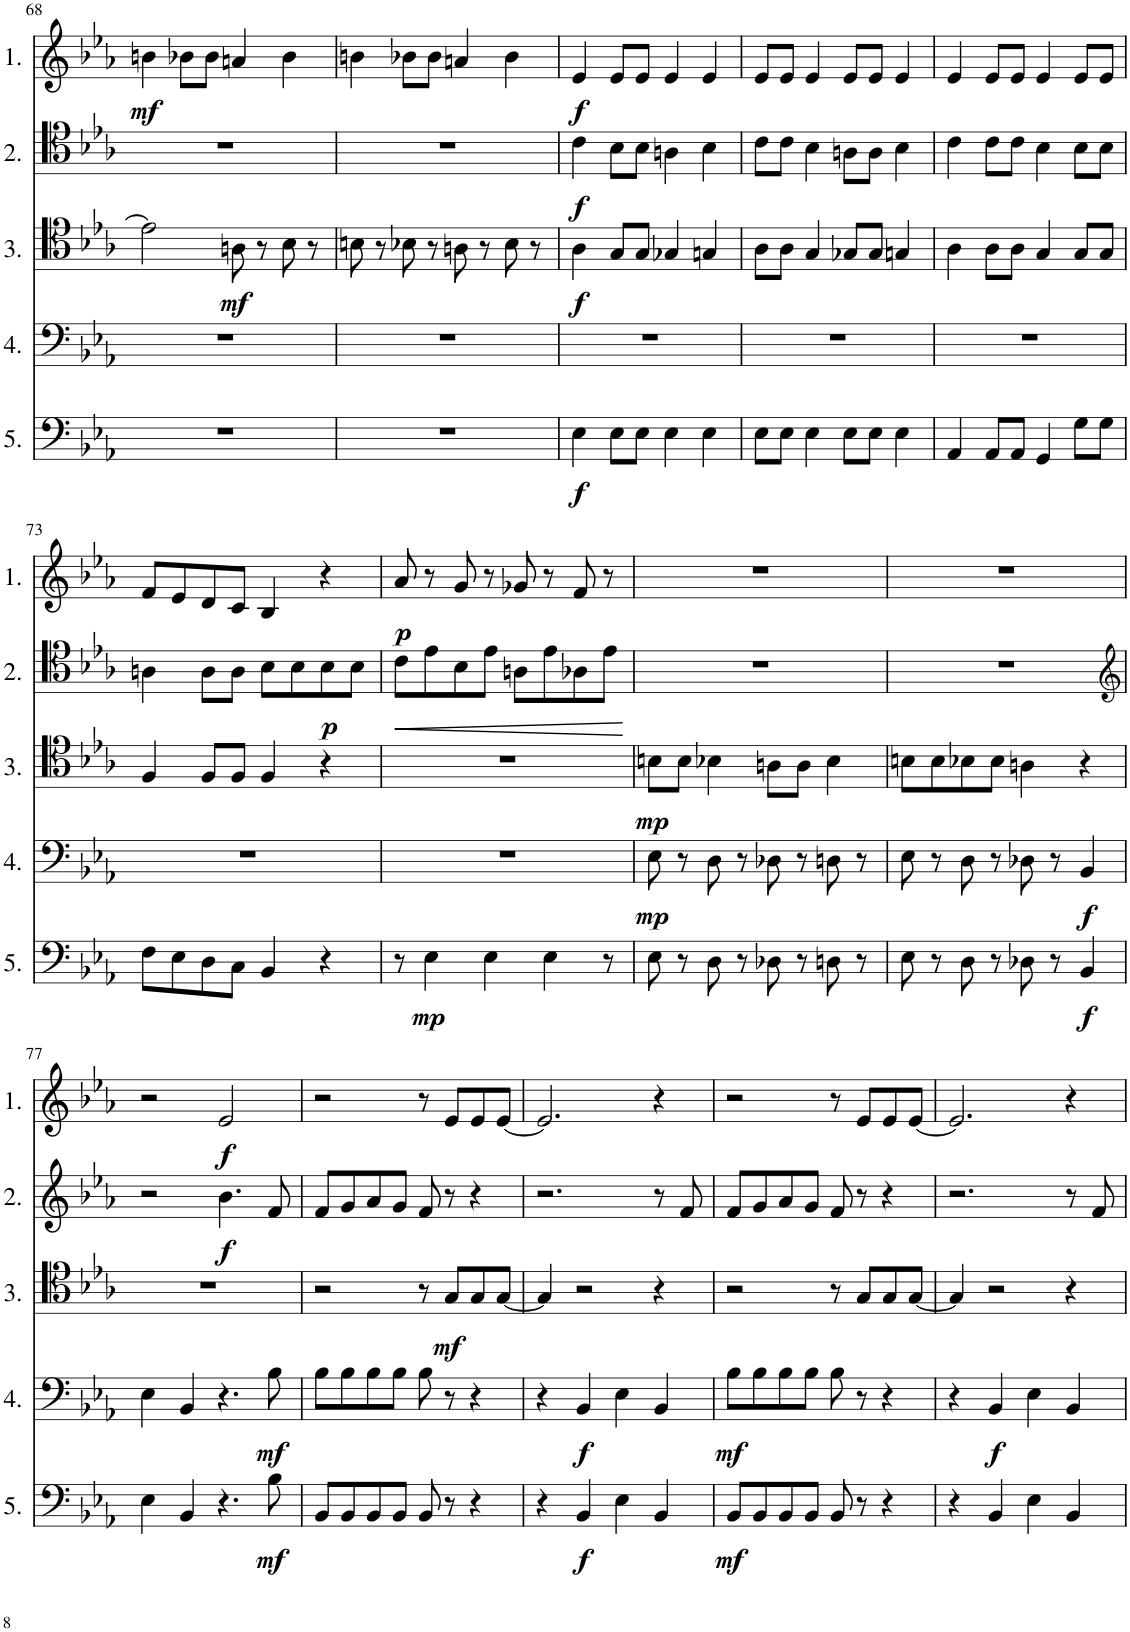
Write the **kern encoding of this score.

**kern	**dynam	**kern	**dynam	**kern	**dynam	**kern	**dynam	**kern	**dynam
*part5	*part5	*part4	*part4	*part3	*part3	*part2	*part2	*part1	*part1
*staff5	*staff5	*staff4	*staff4	*staff3	*staff3	*staff2	*staff2	*staff1	*staff1
*I"Cello 5	*	*I"Cello 4	*	*I"Cello 3	*	*I"Cello 2	*	*I"Cello 1	*
!!LO:PB:g=z
*clefF4	*	*clefF4	*	*clefC4	*	*clefC4	*	*clefG2	*
*k[b-e-a-]	*	*k[b-e-a-]	*	*k[b-e-a-]	*	*k[b-e-a-]	*	*k[b-e-a-]	*
*M4/4	*	*M4/4	*	*M4/4	*	*M4/4	*	*M4/4	*
=68	=68	=68	=68	=68	=68	=68	=68	=68	=68
!	!	!	!	!	!	!	!	!	!LO:DY:b
1r	.	1r	.	2e-\]	.	1r	.	4bn\	mf
.	.	.	.	.	.	.	.	8b-X\L	.
.	.	.	.	.	.	.	.	8b-\J	.
!	!	!	!	!	!LO:DY:b	!	!	!	!
.	.	.	.	8An\	mf	.	.	4an/	.
.	.	.	.	8r	.	.	.	.	.
.	.	.	.	8B-\	.	.	.	4b-\	.
.	.	.	.	8r	.	.	.	.	.
=69	=69	=69	=69	=69	=69	=69	=69	=69	=69
1r	.	1r	.	8Bn\	.	1r	.	4bn\	.
.	.	.	.	8r	.	.	.	.	.
.	.	.	.	8B-X\	.	.	.	8b-X\L	.
.	.	.	.	8r	.	.	.	8b-\J	.
.	.	.	.	8An\	.	.	.	4an/	.
.	.	.	.	8r	.	.	.	.	.
.	.	.	.	8B-\	.	.	.	4b-\	.
.	.	.	.	8r	.	.	.	.	.
=70	=70	=70	=70	=70	=70	=70	=70	=70	=70
!	!LO:DY:b	!	!	!	!LO:DY:b	!	!LO:DY:b	!	!LO:DY:b
4E-\	f	1r	.	4A-\	f	4c\	f	4e-/	f
8E-\L	.	.	.	8G/L	.	8B-\L	.	8e-/L	.
8E-\J	.	.	.	8G/J	.	8B-\J	.	8e-/J	.
4E-\	.	.	.	4G-X/	.	4An\	.	4e-/	.
4E-\	.	.	.	4Gn/	.	4B-\	.	4e-/	.
=71	=71	=71	=71	=71	=71	=71	=71	=71	=71
8E-\L	.	1r	.	8A-\L	.	8c\L	.	8e-/L	.
8E-\J	.	.	.	8A-\J	.	8c\J	.	8e-/J	.
4E-\	.	.	.	4G/	.	4B-\	.	4e-/	.
8E-\L	.	.	.	8G-X/L	.	8An\L	.	8e-/L	.
8E-\J	.	.	.	8G-/J	.	8A\J	.	8e-/J	.
4E-\	.	.	.	4Gn/	.	4B-\	.	4e-/	.
=72	=72	=72	=72	=72	=72	=72	=72	=72	=72
4AA-/	.	1r	.	4A-\	.	4c\	.	4e-/	.
8AA-/L	.	.	.	8A-\L	.	8c\L	.	8e-/L	.
8AA-/J	.	.	.	8A-\J	.	8c\J	.	8e-/J	.
4GG/	.	.	.	4G/	.	4B-\	.	4e-/	.
8G\L	.	.	.	8G/L	.	8B-\L	.	8e-/L	.
8G\J	.	.	.	8G/J	.	8B-\J	.	8e-/J	.
!!LO:LB:g=z
=73	=73	=73	=73	=73	=73	=73	=73	=73	=73
8F\L	.	1r	.	4F/	.	4An\	.	8f/L	.
8E-\	.	.	.	.	.	.	.	8e-/	.
8D\	.	.	.	8F/L	.	8A\L	.	8d/	.
8C\J	.	.	.	8F/J	.	8A\J	.	8c/J	.
4BB-/	.	.	.	4F/	.	8B-\L	.	4B-/	.
.	.	.	.	.	.	8B-\	.	.	.
!	!	!	!	!	!	!	!LO:DY:b	!	!
4r	.	.	.	4r	.	8B-\	p	4r	.
.	.	.	.	.	.	8B-\J	.	.	.
=74	=74	=74	=74	=74	=74	=74	=74	=74	=74
!	!	!	!	!	!	!	!LO:HP:b	!	!LO:DY:b
8r	.	1r	.	1r	.	8c\L	<	8a-/	p
!	!LO:DY:b	!	!	!	!	!	!	!	!
4E-\	mp	.	.	.	.	8e-\	.	8r	.
.	.	.	.	.	.	8B-\	.	8g/	.
4E-\	.	.	.	.	.	8e-\J	.	8r	.
.	.	.	.	.	.	8An\L	.	8g-X/	.
4E-\	.	.	.	.	.	8e-\	.	8r	.
.	.	.	.	.	.	8A-X\	.	8f/	.
8r	.	.	.	.	.	8e-\J	.	8r	.
.	.	.	.	.	.	.	[	.	.
=75	=75	=75	=75	=75	=75	=75	=75	=75	=75
!	!	!	!LO:DY:b	!	!LO:DY:b	!	!	!	!
8E-\	.	8E-\	mp	8Bn\L	mp	1r	.	1r	.
8r	.	8r	.	8B\J	.	.	.	.	.
8D\	.	8D\	.	4B-X\	.	.	.	.	.
8r	.	8r	.	.	.	.	.	.	.
8D-X\	.	8D-X\	.	8An\L	.	.	.	.	.
8r	.	8r	.	8A\J	.	.	.	.	.
8Dn\	.	8Dn\	.	4B-\	.	.	.	.	.
8r	.	8r	.	.	.	.	.	.	.
=76	=76	=76	=76	=76	=76	=76	=76	=76	=76
8E-\	.	8E-\	.	8Bn\L	.	1r	.	1r	.
8r	.	8r	.	8B\	.	.	.	.	.
8D\	.	8D\	.	8B-X\	.	.	.	.	.
8r	.	8r	.	8B-\J	.	.	.	.	.
8D-X\	.	8D-X\	.	4An\	.	.	.	.	.
8r	.	8r	.	.	.	.	.	.	.
!	!LO:DY:b	!	!LO:DY:b	!	!	!	!	!	!
4BB-/	f	4BB-/	f	4r	.	.	.	.	.
!!LO:LB:g=z
=77	=77	=77	=77	=77	=77	=77	=77	=77	=77
*	*	*	*	*	*	*clefG2	*	*	*
4E-\	.	4E-\	.	1r	.	2r	.	2r	.
4BB-/	.	4BB-/	.	.	.	.	.	.	.
!	!	!	!	!	!	!	!LO:DY:b	!	!LO:DY:b
4.r	.	4.r	.	.	.	4.b-\	f	2e-/	f
!	!LO:DY:b	!	!LO:DY:b	!	!	!	!	!	!
8B-\	mf	8B-\	mf	.	.	8f/	.	.	.
=78	=78	=78	=78	=78	=78	=78	=78	=78	=78
8BB-/L	.	8B-\L	.	2r	.	8f/L	.	2r	.
8BB-/	.	8B-\	.	.	.	8g/	.	.	.
8BB-/	.	8B-\	.	.	.	8a-/	.	.	.
8BB-/J	.	8B-\J	.	.	.	8g/J	.	.	.
8BB-/	.	8B-\	.	8r	.	8f/	.	8r	.
!	!	!	!	!	!LO:DY:b	!	!	!	!
8r	.	8r	.	8G/L	mf	8r	.	8e-/L	.
4r	.	4r	.	8G/	.	4r	.	8e-/	.
.	.	.	.	[8G/J	.	.	.	[8e-/J	.
=79	=79	=79	=79	=79	=79	=79	=79	=79	=79
4r	.	4r	.	4G/]	.	2.r	.	2.e-/]	.
!	!LO:DY:b	!	!LO:DY:b	!	!	!	!	!	!
4BB-/	f	4BB-/	f	2r	.	.	.	.	.
4E-\	.	4E-\	.	.	.	.	.	.	.
4BB-/	.	4BB-/	.	4r	.	8r	.	4r	.
.	.	.	.	.	.	8f/	.	.	.
=80	=80	=80	=80	=80	=80	=80	=80	=80	=80
!	!LO:DY:b	!	!LO:DY:b	!	!	!	!	!	!
8BB-/L	mf	8B-\L	mf	2r	.	8f/L	.	2r	.
8BB-/	.	8B-\	.	.	.	8g/	.	.	.
8BB-/	.	8B-\	.	.	.	8a-/	.	.	.
8BB-/J	.	8B-\J	.	.	.	8g/J	.	.	.
8BB-/	.	8B-\	.	8r	.	8f/	.	8r	.
8r	.	8r	.	8G/L	.	8r	.	8e-/L	.
4r	.	4r	.	8G/	.	4r	.	8e-/	.
.	.	.	.	[8G/J	.	.	.	[8e-/J	.
=81	=81	=81	=81	=81	=81	=81	=81	=81	=81
4r	.	4r	.	4G/]	.	2.r	.	2.e-/]	.
!	!	!	!LO:DY:b	!	!	!	!	!	!
4BB-/	.	4BB-/	f	2r	.	.	.	.	.
4E-\	.	4E-\	.	.	.	.	.	.	.
4BB-/	.	4BB-/	.	4r	.	8r	.	4r	.
.	.	.	.	.	.	8f/	.	.	.
=	=	=	=	=	=	=	=	=	=
*-	*-	*-	*-	*-	*-	*-	*-	*-	*-
